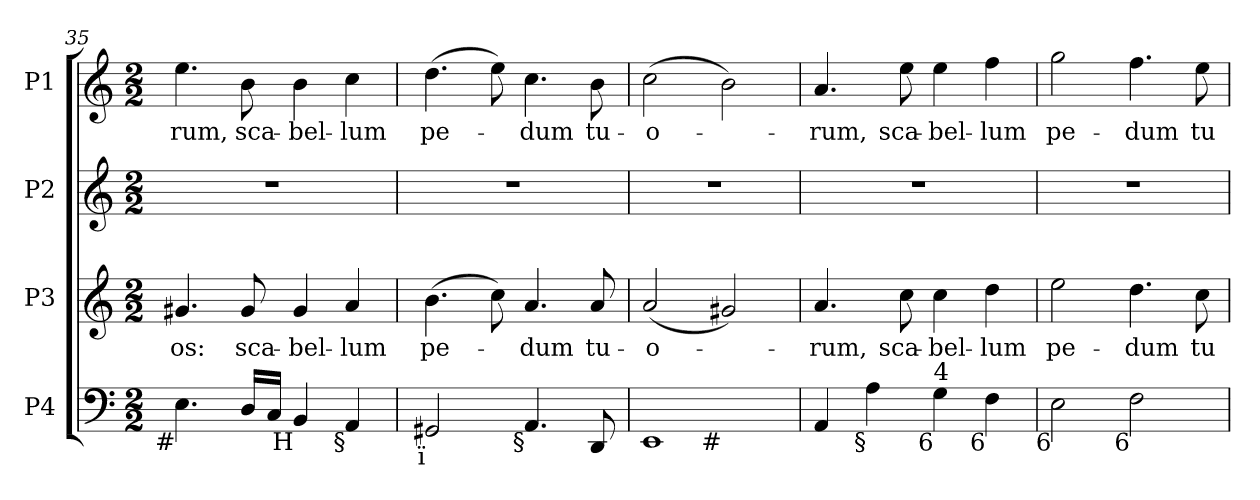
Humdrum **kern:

**kern	**kern	**text	**kern	**kern	**text
*part4	*part3	*part3	*part2	*part1	*part1
*staff4	*staff3	*staff3	*staff2	*staff1	*staff1
*I"P4	*I"P3	*	*I"P2	*I"P1	*
*clefF4	*clefG2	*	*clefG2	*clefG2	*
*k[]	*k[]	*	*k[]	*k[]	*
*C:	*C:	*	*C:	*C:	*
*M2/2	*M2/2	*	*M2/2	*M2/2	*
=35	=35	=35	=35	=35	=35
!	!	!LO:LY:b:color=#000000	!	!	!
!LO:TX:b:rj:t=#	!	!	!	!	!
!	!	!	!	!	!LO:LY:b:color=#000000
4.Ei\	4.g#Xi/	-os:	1r	4.eei\	-rum,
!	!	!LO:LY:b:color=#000000	!	!	!
!	!	!	!	!	!LO:LY:b:color=#000000
16Di/LL	8g#i/	sca-	.	8bi\	sca-
16Ci/JJ	.	.	.	.	.
!	!	!LO:LY:b:color=#000000	!	!	!
!LO:TX:b:rj:t=H	!	!	!	!	!
!	!	!	!	!	!LO:LY:b:color=#000000
4BBi/	4g#i/	-bel-	.	4bi\	-bel-
!	!	!LO:LY:b:color=#000000	!	!	!
!LO:TX:b:rj:t=§	!	!	!	!	!
!	!	!	!	!	!LO:LY:b:color=#000000
4AAi/	4ai/	-lum	.	4cci\	-lum
!!LO:LB:g=z
=36	=36	=36	=36	=36	=36
!	!	!LO:LY:b:color=#000000	!	!	!
!LO:TX:b:rj:t=ï	!	!	!	!	!
!	!	!	!	!	!LO:LY:b:color=#000000
2GG#Xi/	(4.bi\	pe-	1r	(4.ddi\	pe-
.	8cci\)	.	.	8eei\)	.
!	!	!LO:LY:b:color=#000000	!	!	!
!LO:TX:b:rj:t=§	!	!	!	!	!
!	!	!	!	!	!LO:LY:b:color=#000000
4.AAi/	4.ai/	-dum	.	4.cci\	-dum
!	!	!LO:LY:b:color=#000000	!	!	!
!	!	!	!	!	!LO:LY:b:color=#000000
8DDi/	8ai/	tu-	.	8bi\	tu-
=37	=37	=37	=37	=37	=37
!	!	!LO:LY:b:color=#000000	!	!	!
!LO:TX:b:rj:t=4	!	!	!	!	!
!	!	!	!	!	!LO:LY:b:color=#000000
*^	*	*	*	*	*
1EEi	2ryy	(2ai/	-o-	1r	(2cci\	-o-
!	!LO:TX:b:rj:t=#	!	!	!	!	!
.	2ryy	2g#Xi/)	.	.	2bi\)	.
*v	*v	*	*	*	*	*
=38	=38	=38	=38	=38	=38
*^	*	*	*	*	*
!	!	!	!LO:LY:b:color=#000000	!	!	!
*v	*v	*	*	*	*	*
*^	*	*	*	*	*
!LO:TX:b:rj:t=§	!	!	!	!	!	!
!	!	!	!	!	!	!LO:LY:b:color=#000000
*v	*v	*	*	*	*	*
4AAi/	4.ai/	-rum,	1r	4.ai/	-rum,
!LO:TX:b:rj:t=§	!	!	!	!	!
4Ai\	.	.	.	.	.
!	!	!LO:LY:b:color=#000000	!	!	!
!	!	!	!	!	!LO:LY:b:color=#000000
.	8cci\	sca-	.	8eei\	sca-
!	!	!LO:LY:b:color=#000000	!	!	!
!LO:TX:b:rj:t=6	!	!	!	!	!
!LO:TX:t=4	!	!	!	!	!
!	!	!	!	!	!LO:LY:b:color=#000000
4Gi\	4cci\	-bel-	.	4eei\	-bel-
!	!	!LO:LY:b:color=#000000	!	!	!
!LO:TX:b:rj:t=6	!	!	!	!	!
!	!	!	!	!	!LO:LY:b:color=#000000
4Fi\	4ddi\	-lum	.	4ffi\	-lum
=39	=39	=39	=39	=39	=39
!	!	!LO:LY:b:color=#000000	!	!	!
!LO:TX:b:rj:t=6	!	!	!	!	!
!	!	!	!	!	!LO:LY:b:color=#000000
2Ei\	2eei\	pe-	1r	2ggi\	pe-
!	!	!LO:LY:b:color=#000000	!	!	!
!LO:TX:b:rj:t=6	!	!	!	!	!
!	!	!	!	!	!LO:LY:b:color=#000000
2Fi\	4.ddi\	-dum	.	4.ffi\	-dum
!	!	!LO:LY:b:color=#000000	!	!	!
!	!	!	!	!	!LO:LY:b:color=#000000
.	8cci\	tu-	.	8eei\	tu-
=	=	=	=	=	=
*-	*-	*-	*-	*-	*-
